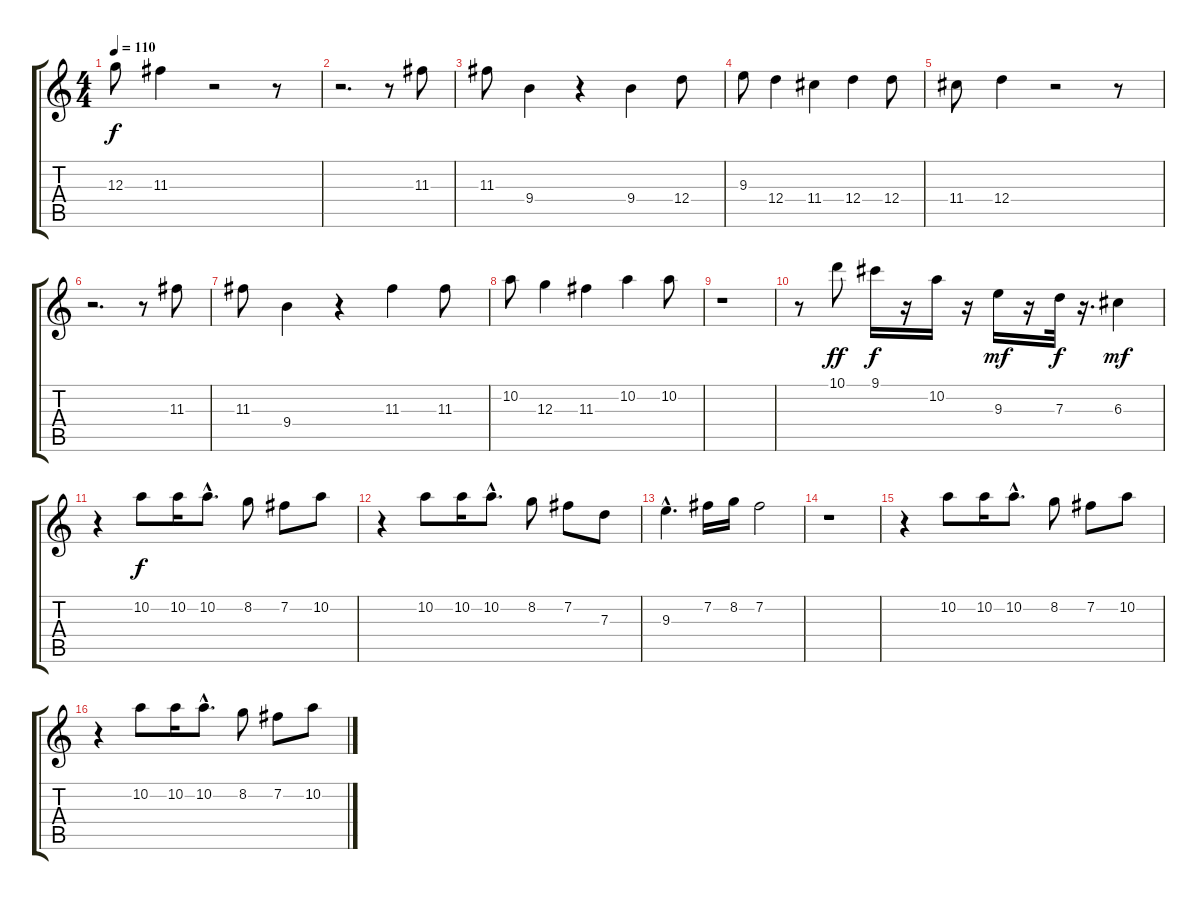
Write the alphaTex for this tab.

\track "" {instrument overdrivenguitar}
\staff {score tabs}
\tuning (E4 B3 G3 D3 A2 E2) {hide}
\ts (4 4)
\tempo 110
\clef g2
\ks c
12.3.8{dy f} 11.3.4 r.2 r.8 |
r.2{d} r.8 11.3.8 |
11.3.8 9.4.4 r.4 9.4.4 12.4.8 |
9.3.8 12.4.4 11.4.4 12.4.4 12.4.8 |
11.4.8 12.4.4 r.2 r.8 |
r.2{d} r.8 11.3.8 |
11.3.8 9.4.4 r.4 11.3.4 11.3.8 |
10.2.8 12.3.4 11.3.4 10.2.4 10.2.8 |
r.1 |
r.8 10.1.8{dy ff} 9.1.16{dy f} r.16 10.2.16 r.16 9.3.16{dy mf} r.16 7.3.32{dy f} r.16{d} 6.3.4{dy mf} |
r.4 10.2.8{dy f} 10.2.16 10.2{hac}.8{d} 8.2.8 7.2.8 10.2.8 |
r.4 10.2.8 10.2.16 10.2{hac}.8{d} 8.2.8 7.2.8 7.3.8 |
9.3{hac}.4{d} 7.2.16 8.2.16 7.2.2 |
r.1 |
r.4 10.2.8 10.2.16 10.2{hac}.8{d} 8.2.8 7.2.8 10.2.8 |
r.4 10.2.8 10.2.16 10.2{hac}.8{d} 8.2.8 7.2.8 10.2.8
